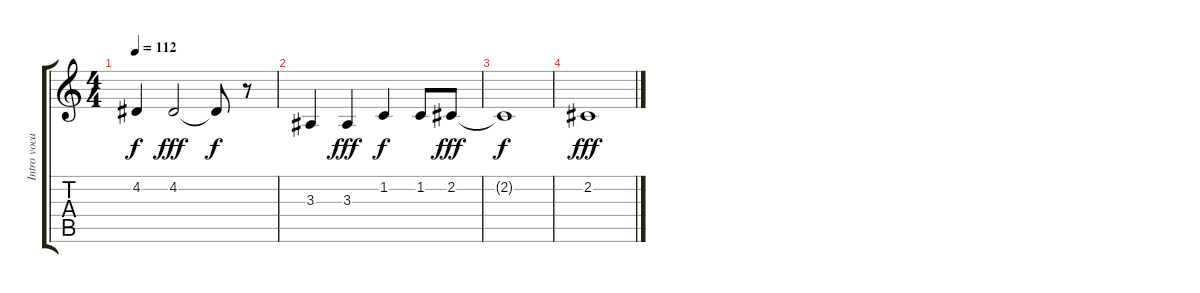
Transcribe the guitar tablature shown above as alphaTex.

\track ("Intro vocals" "Intro voca") {instrument voiceoohs}
\staff {score tabs}
\tuning (E4 B3 G3 D3 A2 E2) {hide}
\ts (4 4)
\tempo 112
\clef g2
\ks c
4.2{t}.4{dy f} 4.2.2{dy fff} 4.2{t}.8{dy f} r.8 |
3.3.4 3.3.4{dy fff} 1.2.4{dy f} 1.2.8 2.2.8{dy fff} |
2.2{t}.1{dy f} |
2.2.1{dy fff}
